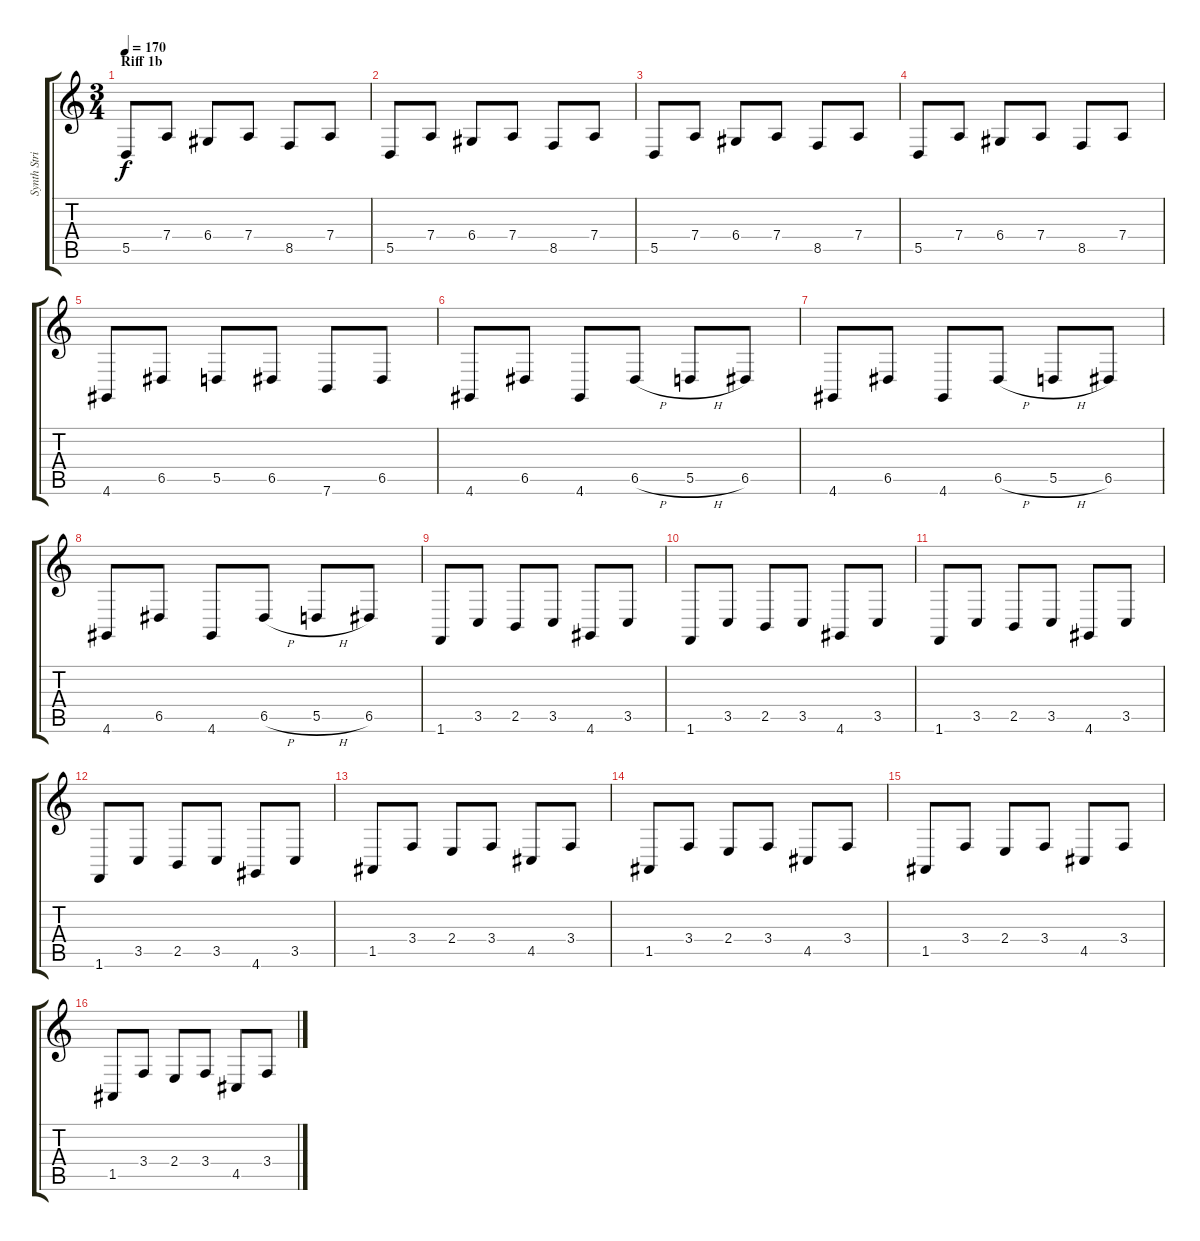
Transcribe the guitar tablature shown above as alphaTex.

\track ("Synth Strings" "Synth Stri") {instrument synthstrings1}
\staff {score tabs}
\tuning (E4 B3 G3 D3 A2 E2) {hide}
\ts (3 4)
\section ("" "Riff 1b")
\tempo 170
\clef g2
\ks c
5.5.8{dy f} 7.4.8 6.4.8 7.4.8 8.5.8 7.4.8 |
5.5.8 7.4.8 6.4.8 7.4.8 8.5.8 7.4.8 |
5.5.8 7.4.8 6.4.8 7.4.8 8.5.8 7.4.8 |
5.5.8 7.4.8 6.4.8 7.4.8 8.5.8 7.4.8 |
4.6.8 6.5.8 5.5.8 6.5.8 7.6.8 6.5.8 |
4.6.8 6.5.8 4.6.8 6.5{h}.8 5.5{h}.8 6.5.8 |
4.6.8 6.5.8 4.6.8 6.5{h}.8 5.5{h}.8 6.5.8 |
4.6.8 6.5.8 4.6.8 6.5{h}.8 5.5{h}.8 6.5.8 |
1.6.8 3.5.8 2.5.8 3.5.8 4.6.8 3.5.8 |
1.6.8 3.5.8 2.5.8 3.5.8 4.6.8 3.5.8 |
1.6.8 3.5.8 2.5.8 3.5.8 4.6.8 3.5.8 |
1.6.8 3.5.8 2.5.8 3.5.8 4.6.8 3.5.8 |
1.5.8 3.4.8 2.4.8 3.4.8 4.5.8 3.4.8 |
1.5.8 3.4.8 2.4.8 3.4.8 4.5.8 3.4.8 |
1.5.8 3.4.8 2.4.8 3.4.8 4.5.8 3.4.8 |
1.5.8 3.4.8 2.4.8 3.4.8 4.5.8 3.4.8
